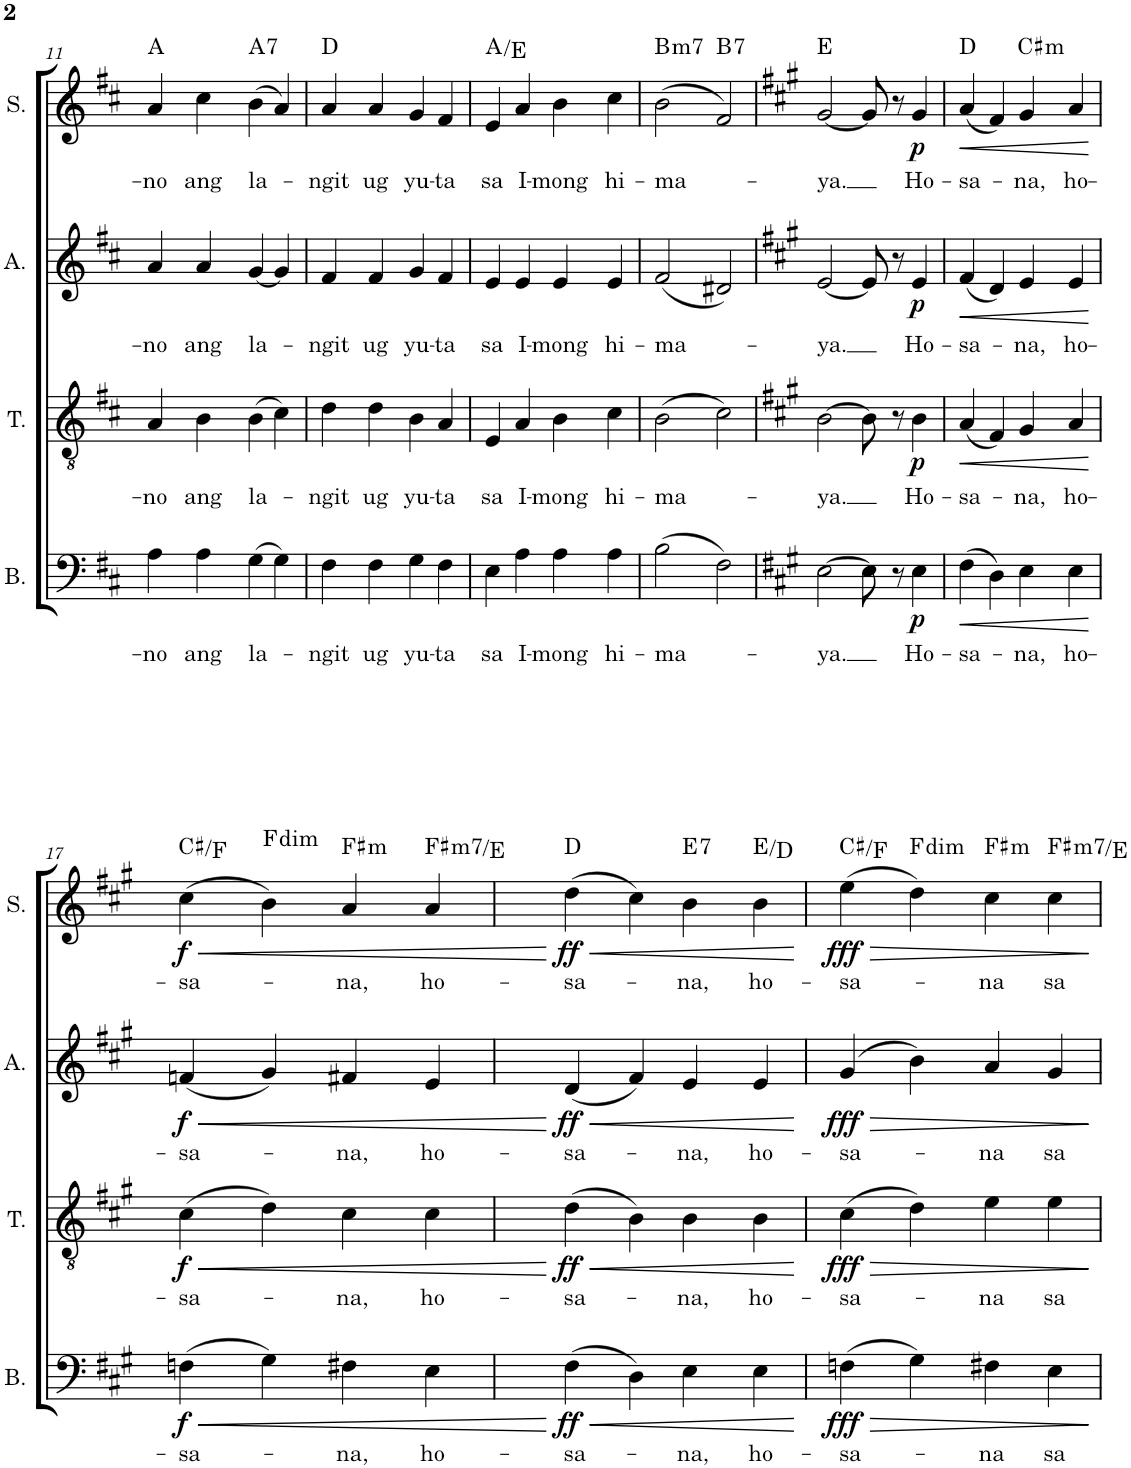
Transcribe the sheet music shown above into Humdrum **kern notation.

**kern	**text	**dynam	**kern	**text	**dynam	**kern	**text	**dynam	**kern	**text	**dynam	**harte
*part4	*part4	*part4	*part3	*part3	*part3	*part2	*part2	*part2	*part1	*part1	*part1	*part1
*staff4	*staff4	*staff4	*staff3	*staff3	*staff3	*staff2	*staff2	*staff2	*staff1	*staff1	*staff1	*
*I"Bass	*	*	*I"Tenor	*	*	*I"Alto	*	*	*I"Soprano	*	*	*
*I'B.	*	*	*I'T.	*	*	*I'A.	*	*	*I'S.	*	*	*
!!LO:PB:g=z
*clefF4	*	*	*clefGv2	*	*	*clefG2	*	*	*clefG2	*	*	*
*k[f#c#]	*	*	*k[f#c#]	*	*	*k[f#c#]	*	*	*k[f#c#]	*	*	*
*M4/4	*	*	*M4/4	*	*	*M4/4	*	*	*M4/4	*	*	*
=11	=11	=11	=11	=11	=11	=11	=11	=11	=11	=11	=11	=11
!	!LO:LY:b	!	!	!LO:LY:b	!	!	!LO:LY:b	!	!	!LO:LY:b	!	!
4A\	-no	.	4A/	-no	.	4a/	-no	.	4a/	-no	.	A:maj
!	!LO:LY:b	!	!	!LO:LY:b	!	!	!LO:LY:b	!	!	!LO:LY:b	!	!
4A\	ang	.	4B\	ang	.	4a/	ang	.	4cc#\	ang	.	.
!	!LO:LY:b	!	!	!LO:LY:b	!	!	!LO:LY:b	!	!	!LO:LY:b	!	!LO:H:kt=7
(4G\	la-	.	(4B\	la-	.	[4g/	la-	.	(4b\	la-	.	A:7
4G\)	.	.	4c#\)	.	.	4g/]	.	.	4a/)	.	.	.
=12	=12	=12	=12	=12	=12	=12	=12	=12	=12	=12	=12	=12
!	!LO:LY:b	!	!	!LO:LY:b	!	!	!LO:LY:b	!	!	!LO:LY:b	!	!
4F#\	-ngit	.	4d\	-ngit	.	4f#/	-ngit	.	4a/	-ngit	.	D:maj
!	!LO:LY:b	!	!	!LO:LY:b	!	!	!LO:LY:b	!	!	!LO:LY:b	!	!
4F#\	ug	.	4d\	ug	.	4f#/	ug	.	4a/	ug	.	.
!	!LO:LY:b	!	!	!LO:LY:b	!	!	!LO:LY:b	!	!	!LO:LY:b	!	!
4G\	yu-	.	4B\	yu-	.	4g/	yu-	.	4g/	yu-	.	.
!	!LO:LY:b	!	!	!LO:LY:b	!	!	!LO:LY:b	!	!	!LO:LY:b	!	!
4F#\	-ta	.	4A/	-ta	.	4f#/	-ta	.	4f#/	-ta	.	.
=13	=13	=13	=13	=13	=13	=13	=13	=13	=13	=13	=13	=13
!	!LO:LY:b	!	!	!LO:LY:b	!	!	!LO:LY:b	!	!	!LO:LY:b	!	!
4E\	sa	.	4E/	sa	.	4e/	sa	.	4e/	sa	.	A:maj/5
!	!LO:LY:b	!	!	!LO:LY:b	!	!	!LO:LY:b	!	!	!LO:LY:b	!	!
4A\	I-	.	4A/	I-	.	4e/	I-	.	4a/	I-	.	.
!	!LO:LY:b	!	!	!LO:LY:b	!	!	!LO:LY:b	!	!	!LO:LY:b	!	!
4A\	-mong	.	4B\	-mong	.	4e/	-mong	.	4b\	-mong	.	.
!	!LO:LY:b	!	!	!LO:LY:b	!	!	!LO:LY:b	!	!	!LO:LY:b	!	!
4A\	hi-	.	4c#\	hi-	.	4e/	hi-	.	4cc#\	hi-	.	.
=14	=14	=14	=14	=14	=14	=14	=14	=14	=14	=14	=14	=14
!	!LO:LY:b	!	!	!LO:LY:b	!	!	!LO:LY:b	!	!	!LO:LY:b	!	!LO:H:kt=m7
(2B\	-ma-	.	(2B\	-ma-	.	(2f#/	-ma-	.	(2b\	-ma-	.	B:min7
!	!	!	!	!	!	!	!	!	!	!	!	!LO:H:kt=7
2F#\)	.	.	2c#\)	.	.	2d#X/)	.	.	2f#/)	.	.	B:7
=15	=15	=15	=15	=15	=15	=15	=15	=15	=15	=15	=15	=15
*k[f#c#g#]	*	*	*k[f#c#g#]	*	*	*k[f#c#g#]	*	*	*k[f#c#g#]	*	*	*
!	!LO:LY:b	!	!	!LO:LY:b	!	!	!LO:LY:b	!	!	!LO:LY:b	!	!
[2E\	-ya.	.	[2B\	-ya.	.	[2e/	-ya.	.	[2g#/	-ya.	.	E:maj
8E\]	.	.	8B\]	.	.	8e/]	.	.	8g#/]	.	.	.
8r	.	.	8r	.	.	8r	.	.	8r	.	.	.
!	!LO:LY:b	!LO:DY:b	!	!LO:LY:b	!LO:DY:b	!	!LO:LY:b	!LO:DY:b	!	!LO:LY:b	!LO:DY:b	!
4E\	Ho-	p	4B\	Ho-	p	4e/	Ho-	p	4g#/	Ho-	p	.
=16	=16	=16	=16	=16	=16	=16	=16	=16	=16	=16	=16	=16
!	!LO:LY:b	!LO:HP:b	!	!LO:LY:b	!LO:HP:b	!	!LO:LY:b	!LO:HP:b	!	!LO:LY:b	!LO:HP:b	!
(4F#\	-sa-	<	(4A/	-sa-	<	(4f#/	-sa-	<	(4a/	-sa-	<	D:maj
4D\)	.	.	4F#/)	.	.	4d/)	.	.	4f#/)	.	.	.
!	!LO:LY:b	!	!	!LO:LY:b	!	!	!LO:LY:b	!	!	!LO:LY:b	!	!LO:H:kt=m
4E\	-na,	.	4G#/	-na,	.	4e/	-na,	.	4g#/	-na,	.	C#:min
!	!LO:LY:b	!	!	!LO:LY:b	!	!	!LO:LY:b	!	!	!LO:LY:b	!	!
4E\	ho-	.	4A/	ho-	.	4e/	ho-	.	4a/	ho-	.	.
.	.	[	.	.	[	.	.	[	.	.	[	.
!!LO:LB:g=z
=17	=17	=17	=17	=17	=17	=17	=17	=17	=17	=17	=17	=17
!	!LO:LY:b	!LO:HP:b	!	!LO:LY:b	!LO:HP:b	!	!LO:LY:b	!LO:HP:b	!	!LO:LY:b	!LO:HP:b	!
!	!	!LO:DY:n=1:b	!	!	!LO:DY:n=1:b	!	!	!LO:DY:n=1:b	!	!	!LO:DY:n=1:b	!
(4Fn\	-sa-	< f	(4c#\	-sa-	< f	(4fn/	-sa-	< f	(4cc#\	-sa-	< f	C#:maj/b4
!	!	!	!	!	!	!	!	!	!	!	!	!LO:H:kt=dim
4G#\)	.	.	4d\)	.	.	4g#/)	.	.	4b\)	.	.	F:dim
!	!LO:LY:b	!	!	!LO:LY:b	!	!	!LO:LY:b	!	!	!LO:LY:b	!	!LO:H:kt=m
4F#X\	-na,	.	4c#\	-na,	.	4f#X/	-na,	.	4a/	-na,	.	F#:min
!	!LO:LY:b	!	!	!LO:LY:b	!	!	!LO:LY:b	!	!	!LO:LY:b	!	!LO:H:kt=m7
4E\	ho-	.	4c#\	ho-	.	4e/	ho-	.	4a/	ho-	.	F#:min7/b7
.	.	[	.	.	[	.	.	[	.	.	[	.
=18	=18	=18	=18	=18	=18	=18	=18	=18	=18	=18	=18	=18
!	!LO:LY:b	!LO:HP:b	!	!LO:LY:b	!LO:HP:b	!	!LO:LY:b	!LO:HP:b	!	!LO:LY:b	!LO:HP:b	!
!	!	!LO:DY:n=1:b	!	!	!LO:DY:n=1:b	!	!	!LO:DY:n=1:b	!	!	!LO:DY:n=1:b	!
(4F#\	-sa-	< ff	(4d\	-sa-	< ff	(4d/	-sa-	< ff	(4dd\	-sa-	< ff	D:maj
4D\)	.	.	4B\)	.	.	4f#/)	.	.	4cc#\)	.	.	.
!	!LO:LY:b	!	!	!LO:LY:b	!	!	!LO:LY:b	!	!	!LO:LY:b	!	!LO:H:kt=7
4E\	-na,	.	4B\	-na,	.	4e/	-na,	.	4b\	-na,	.	E:7
!	!LO:LY:b	!	!	!LO:LY:b	!	!	!LO:LY:b	!	!	!LO:LY:b	!	!
4E\	ho-	.	4B\	ho-	.	4e/	ho-	.	4b\	ho-	.	E:maj/b7
.	.	[	.	.	[	.	.	[	.	.	[	.
=19	=19	=19	=19	=19	=19	=19	=19	=19	=19	=19	=19	=19
!	!LO:LY:b	!LO:HP:b	!	!LO:LY:b	!LO:HP:b	!	!LO:LY:b	!LO:HP:b	!	!LO:LY:b	!LO:HP:b	!
!	!	!LO:DY:n=1:b	!	!	!LO:DY:n=1:b	!	!	!LO:DY:n=1:b	!	!	!LO:DY:n=1:b	!
(4Fn\	-sa-	> fff	(4c#\	-sa-	> fff	(4g#/	-sa-	> fff	(4ee\	-sa-	> fff	C#:maj/b4
!	!	!	!	!	!	!	!	!	!	!	!	!LO:H:kt=dim
4G#\)	.	.	4d\)	.	.	4b\)	.	.	4dd\)	.	.	F:dim
!	!LO:LY:b	!	!	!LO:LY:b	!	!	!LO:LY:b	!	!	!LO:LY:b	!	!LO:H:kt=m
4F#X\	-na	.	4e\	-na	.	4a/	-na	.	4cc#\	-na	.	F#:min
!	!LO:LY:b	!	!	!LO:LY:b	!	!	!LO:LY:b	!	!	!LO:LY:b	!	!LO:H:kt=m7
4E\	sa	.	4e\	sa	.	4g#/	sa	.	4cc#\	sa	.	F#:min7/b7
.	.	]	.	.	]	.	.	]	.	.	]	.
=	=	=	=	=	=	=	=	=	=	=	=	=
*-	*-	*-	*-	*-	*-	*-	*-	*-	*-	*-	*-	*-
